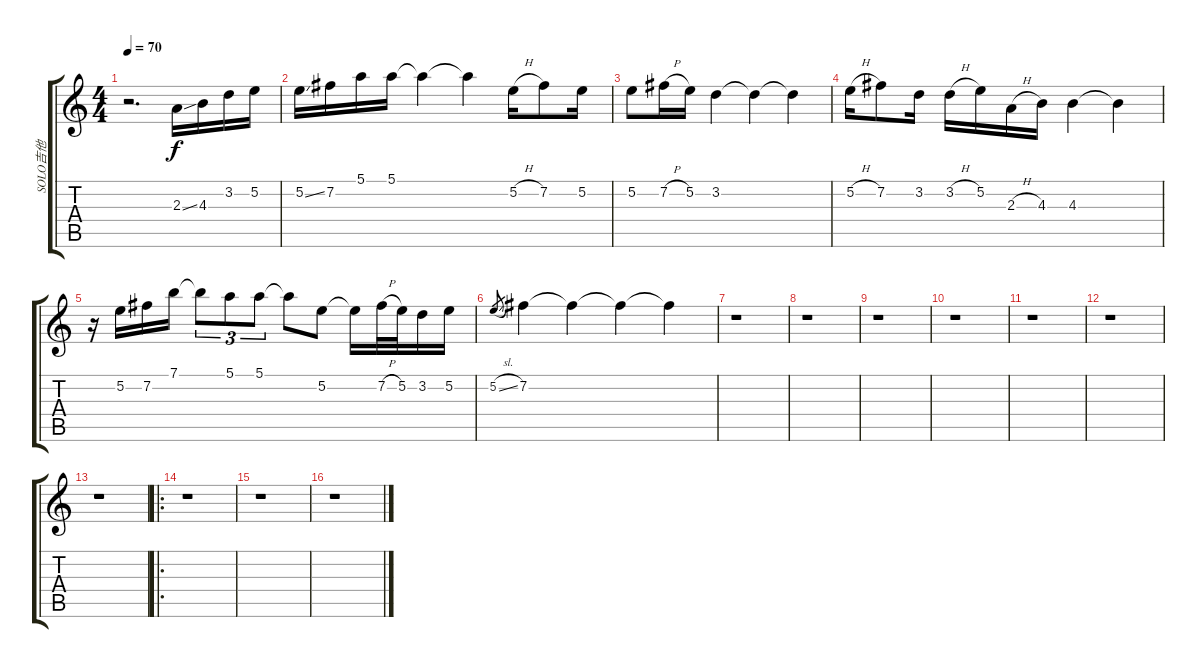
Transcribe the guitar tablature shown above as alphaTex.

\track ("SOLO吉他" "SOLO吉他") {instrument acousticguitarsteel}
\staff {score tabs}
\tuning (E4 B3 G3 D3 A2 E2) {hide}
\ts (4 4)
\tempo 70
\clef g2
\ks c
r.2{d dy f instrument acousticguitarsteel} 2.3{ss}.16 4.3.16 3.2.16 5.2.16 |
5.2{ss}.16 7.2.16 5.1.16 5.1.16 5.1{t}.4 5.1{t}.4 5.2{h}.16 7.2.8 5.2.16 |
5.2.8 7.2{h}.16 5.2.16 3.2.4 3.2{t}.4 3.2{t}.4 |
5.2{h}.16 7.2.8 3.2.16 3.2{h}.16 5.2.16 2.3{h}.16 4.3.16 4.3.4 4.3{t}.4 |
r.16 5.2.16 7.2.16 7.1.16 7.1{t}.8{tu (3 2)} 5.1.8{tu (3 2)} 5.1.8{tu (3 2)} 5.1{t}.8 5.2.8 5.2{t}.16 7.2{h}.32 5.2.32 3.2.16 5.2.16 |
5.2{sl}.8{gr} 7.2.4 7.2{t}.4 7.2{t}.4 7.2{t}.4 |
r.1 |
r.1 |
r.1 |
r.1 |
r.1 |
r.1 |
r.1 |
\ro
r.1 |
r.1 |
r.1
